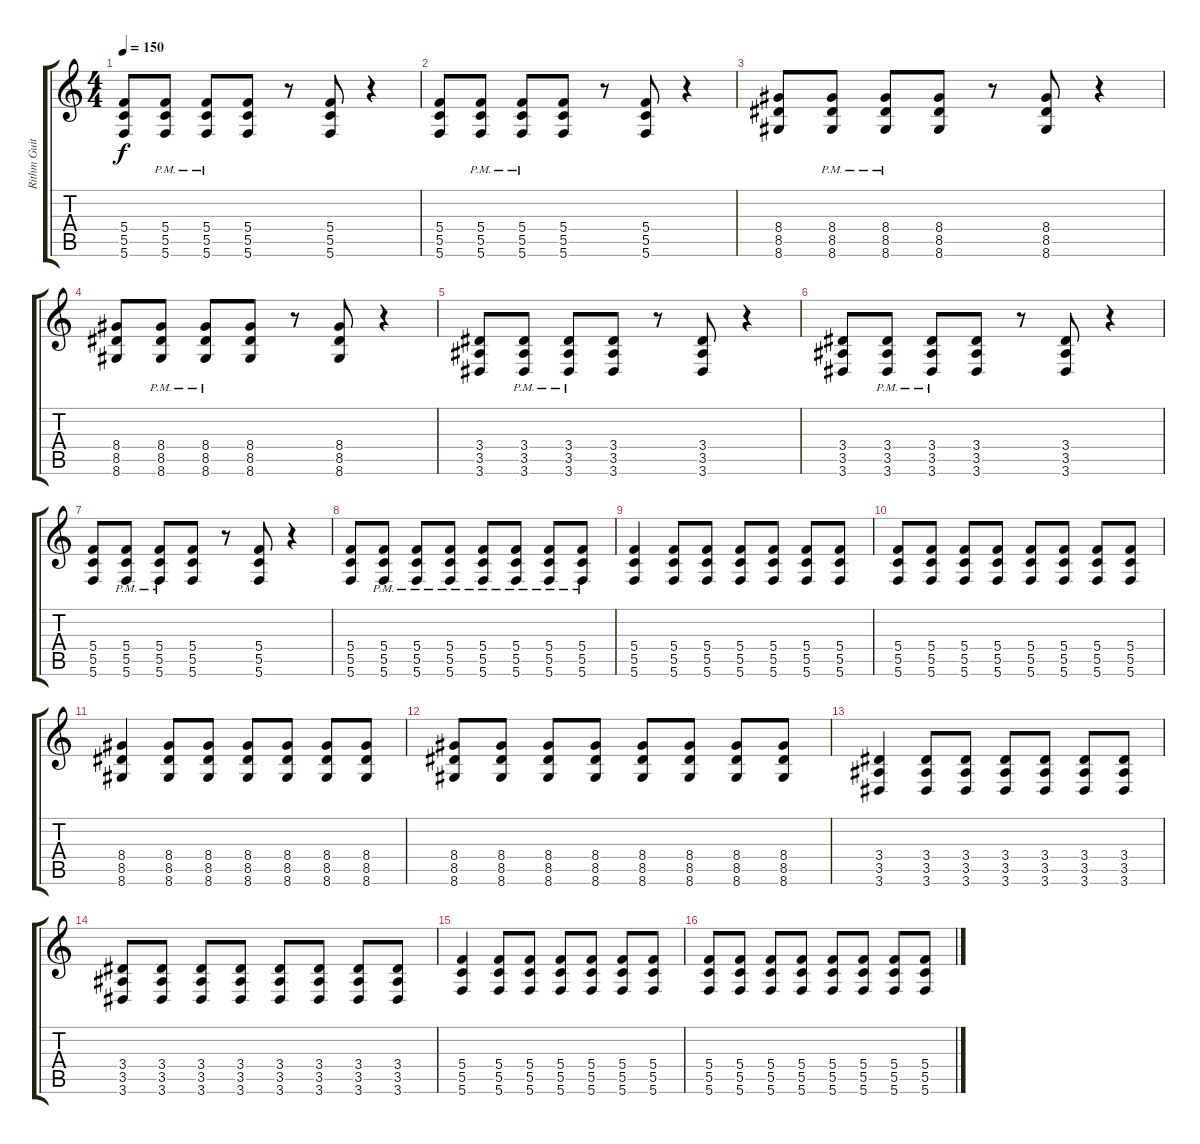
\track ("Rithm Guitar" "Rithm Guit") {instrument distortionguitar}
\staff {score tabs}
\tuning (D4 A3 F3 C3 G2 C2) {hide}
\ts (4 4)
\tempo 150
\clef g2
\ks c
(5.4 5.5 5.6).8{dy f} (5.4{pm} 5.5{pm} 5.6{pm}).8 (5.4{pm} 5.5{pm} 5.6{pm}).8 (5.4 5.5 5.6).8 r.8 (5.4 5.5 5.6).8 r.4 |
(5.4 5.5 5.6).8 (5.4{pm} 5.5{pm} 5.6{pm}).8 (5.4{pm} 5.5{pm} 5.6{pm}).8 (5.4 5.5 5.6).8 r.8 (5.4 5.5 5.6).8 r.4 |
(8.4 8.5 8.6).8 (8.4{pm} 8.5{pm} 8.6{pm}).8 (8.4{pm} 8.5{pm} 8.6{pm}).8 (8.4 8.5 8.6).8 r.8 (8.4 8.5 8.6).8 r.4 |
(8.4 8.5 8.6).8 (8.4{pm} 8.5{pm} 8.6{pm}).8 (8.4{pm} 8.5{pm} 8.6{pm}).8 (8.4 8.5 8.6).8 r.8 (8.4 8.5 8.6).8 r.4 |
(3.4 3.5 3.6).8 (3.4{pm} 3.5{pm} 3.6{pm}).8 (3.4{pm} 3.5{pm} 3.6{pm}).8 (3.4 3.5 3.6).8 r.8 (3.4 3.5 3.6).8 r.4 |
(3.4 3.5 3.6).8 (3.4{pm} 3.5{pm} 3.6{pm}).8 (3.4{pm} 3.5{pm} 3.6{pm}).8 (3.4 3.5 3.6).8 r.8 (3.4 3.5 3.6).8 r.4 |
(5.4 5.5 5.6).8 (5.4{pm} 5.5{pm} 5.6{pm}).8 (5.4{pm} 5.5{pm} 5.6{pm}).8 (5.4 5.5 5.6).8 r.8 (5.4 5.5 5.6).8 r.4 |
(5.4 5.5 5.6).8 (5.4{pm} 5.5{pm} 5.6{pm}).8 (5.4{pm} 5.5{pm} 5.6{pm}).8 (5.4{pm} 5.5{pm} 5.6{pm}).8 (5.4{pm} 5.5{pm} 5.6{pm}).8 (5.4{pm} 5.5{pm} 5.6{pm}).8 (5.4{pm} 5.5{pm} 5.6{pm}).8 (5.4{pm} 5.5{pm} 5.6{pm}).8 |
(5.4 5.5 5.6).4 (5.4 5.5 5.6).8 (5.4 5.5 5.6).8 (5.4 5.5 5.6).8 (5.4 5.5 5.6).8 (5.4 5.5 5.6).8 (5.4 5.5 5.6).8 |
(5.4 5.5 5.6).8 (5.4 5.5 5.6).8 (5.4 5.5 5.6).8 (5.4 5.5 5.6).8 (5.4 5.5 5.6).8 (5.4 5.5 5.6).8 (5.4 5.5 5.6).8 (5.4 5.5 5.6).8 |
(8.4 8.5 8.6).4 (8.4 8.5 8.6).8 (8.4 8.5 8.6).8 (8.4 8.5 8.6).8 (8.4 8.5 8.6).8 (8.4 8.5 8.6).8 (8.4 8.5 8.6).8 |
(8.4 8.5 8.6).8 (8.4 8.5 8.6).8 (8.4 8.5 8.6).8 (8.4 8.5 8.6).8 (8.4 8.5 8.6).8 (8.4 8.5 8.6).8 (8.4 8.5 8.6).8 (8.4 8.5 8.6).8 |
(3.4 3.5 3.6).4 (3.4 3.5 3.6).8 (3.4 3.5 3.6).8 (3.4 3.5 3.6).8 (3.4 3.5 3.6).8 (3.4 3.5 3.6).8 (3.4 3.5 3.6).8 |
(3.4 3.5 3.6).8 (3.4 3.5 3.6).8 (3.4 3.5 3.6).8 (3.4 3.5 3.6).8 (3.4 3.5 3.6).8 (3.4 3.5 3.6).8 (3.4 3.5 3.6).8 (3.4 3.5 3.6).8 |
(5.4 5.5 5.6).4 (5.4 5.5 5.6).8 (5.4 5.5 5.6).8 (5.4 5.5 5.6).8 (5.4 5.5 5.6).8 (5.4 5.5 5.6).8 (5.4 5.5 5.6).8 |
(5.4 5.5 5.6).8 (5.4 5.5 5.6).8 (5.4 5.5 5.6).8 (5.4 5.5 5.6).8 (5.4 5.5 5.6).8 (5.4 5.5 5.6).8 (5.4 5.5 5.6).8 (5.4 5.5 5.6).8
